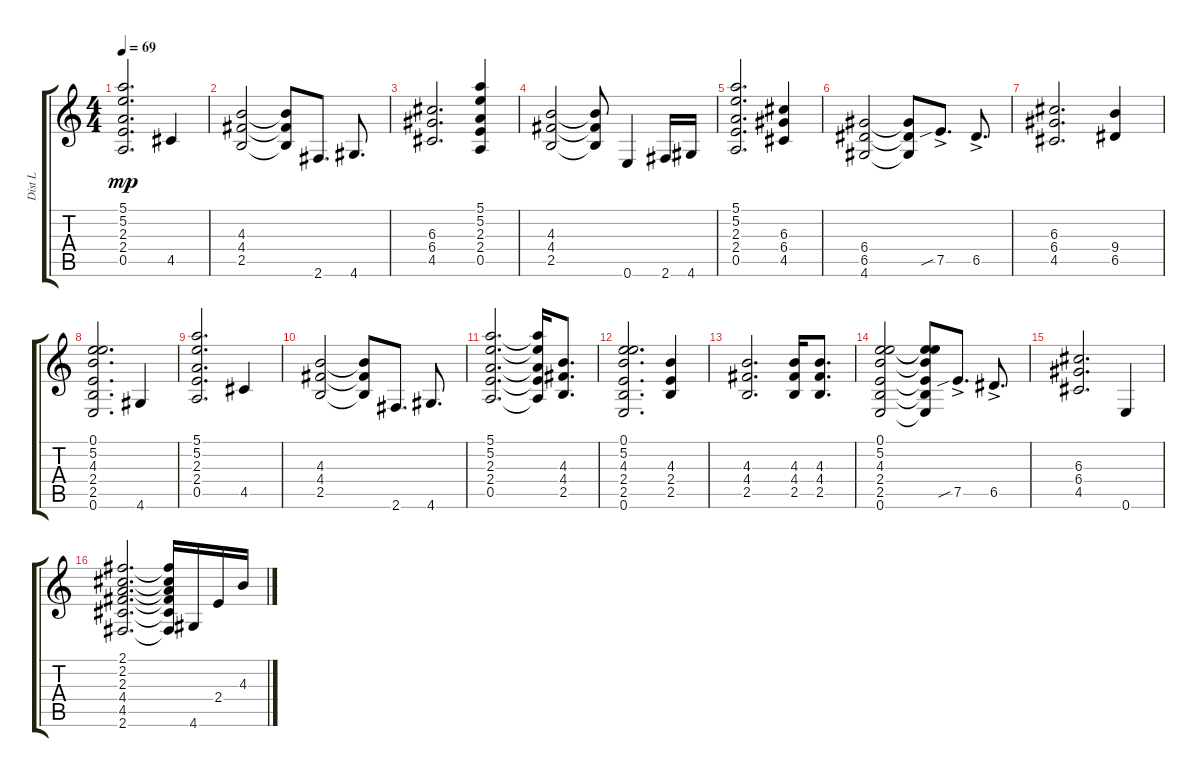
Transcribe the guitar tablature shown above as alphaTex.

\track ("Dist L" "Dist L") {instrument distortionguitar}
\staff {score tabs}
\tuning (E4 B3 G3 D3 A2 E2) {hide}
\ts (4 4)
\tempo 69
\clef g2
\ks c
(5.1 5.2 2.3 2.4 0.5).2{d dy mp} 4.5.4 |
(4.3 4.4 2.5).2 (4.3{t} 4.4{t} 2.5{t}).8 2.6.8{d} 4.6.8{d} |
(6.3 6.4 4.5).2{d} (5.1 5.2 2.3 2.4 0.5).4 |
(4.3 4.4 2.5).2 (4.3{t} 4.4{t} 2.5{t}).8 0.6.4 2.6.16 4.6.16 |
(5.1 5.2 2.3 2.4 0.5).2{d} (6.3 6.4 4.5).4 |
(6.4 6.5 4.6).2 (6.4{t} 6.5{t} 4.6{t}).8 7.5{sib ac}.8{d} 6.5{ac}.8{d} |
(6.3 6.4 4.5).2{d} (9.4 6.5).4 |
(0.1 5.2 4.3 2.4 2.5 0.6).2{d} 4.6.4 |
(5.1 5.2 2.3 2.4 0.5).2{d} 4.5.4 |
(4.3 4.4 2.5).2 (4.3{t} 4.4{t} 2.5{t}).8 2.6.8{d} 4.6.8{d} |
(5.1 5.2 2.3 2.4 0.5).2{d} (5.1{t} 5.2{t} 2.3{t} 2.4{t} 0.5{t}).16 (4.3 4.4 2.5).8{d} |
(0.1 5.2 4.3 2.4 2.5 0.6).2{d} (4.3 2.4 2.5).4 |
(4.3 4.4 2.5).2{d} (4.3 4.4 2.5).16 (4.3 4.4 2.5).8{d} |
(0.1 5.2 4.3 2.4 2.5 0.6).2 (0.1{t} 5.2{t} 4.3{t} 2.4{t} 2.5{t} 0.6{t}).8 7.5{sib ac}.8{d} 6.5{ac}.8{d} |
(6.3 6.4 4.5).2{d} 0.6.4 |
(2.1 2.2 2.3 4.4 4.5 2.6).2{d} (2.1{t} 2.2{t} 2.3{t} 4.4{t} 4.5{t} 2.6{t}).16 4.6.16 2.4.16 4.3.16
